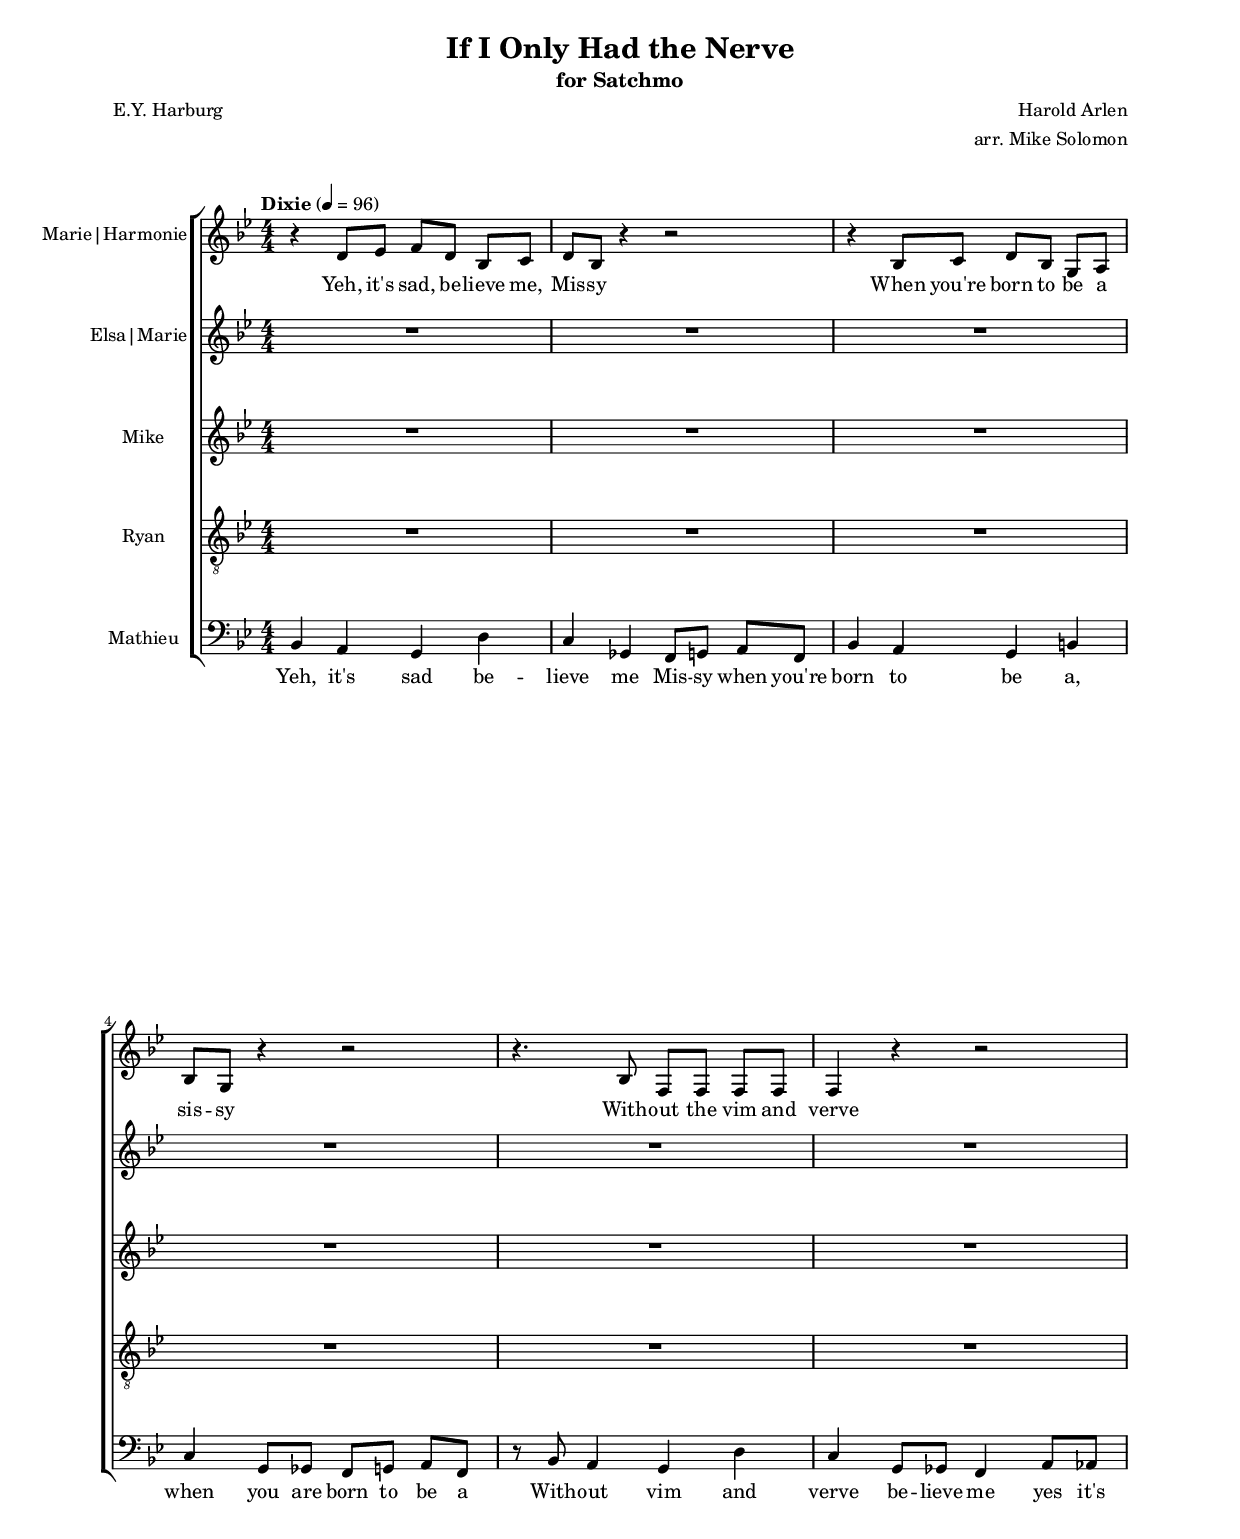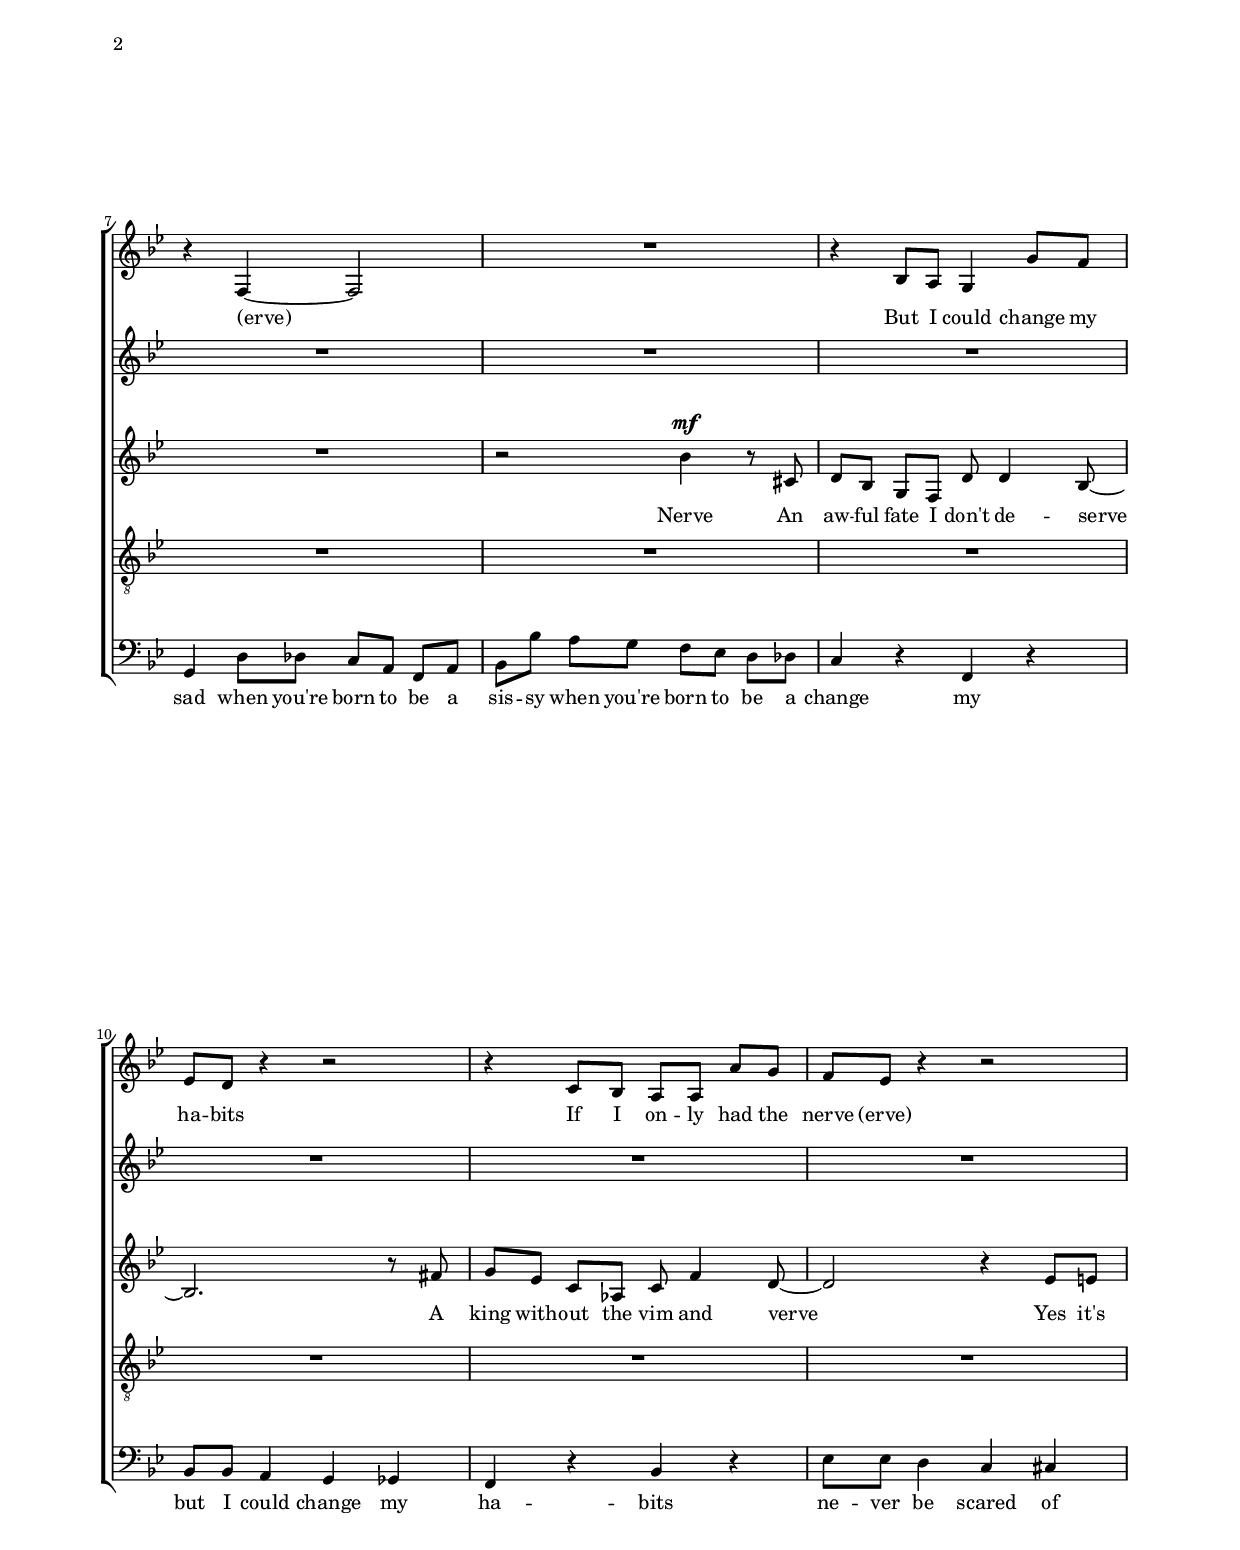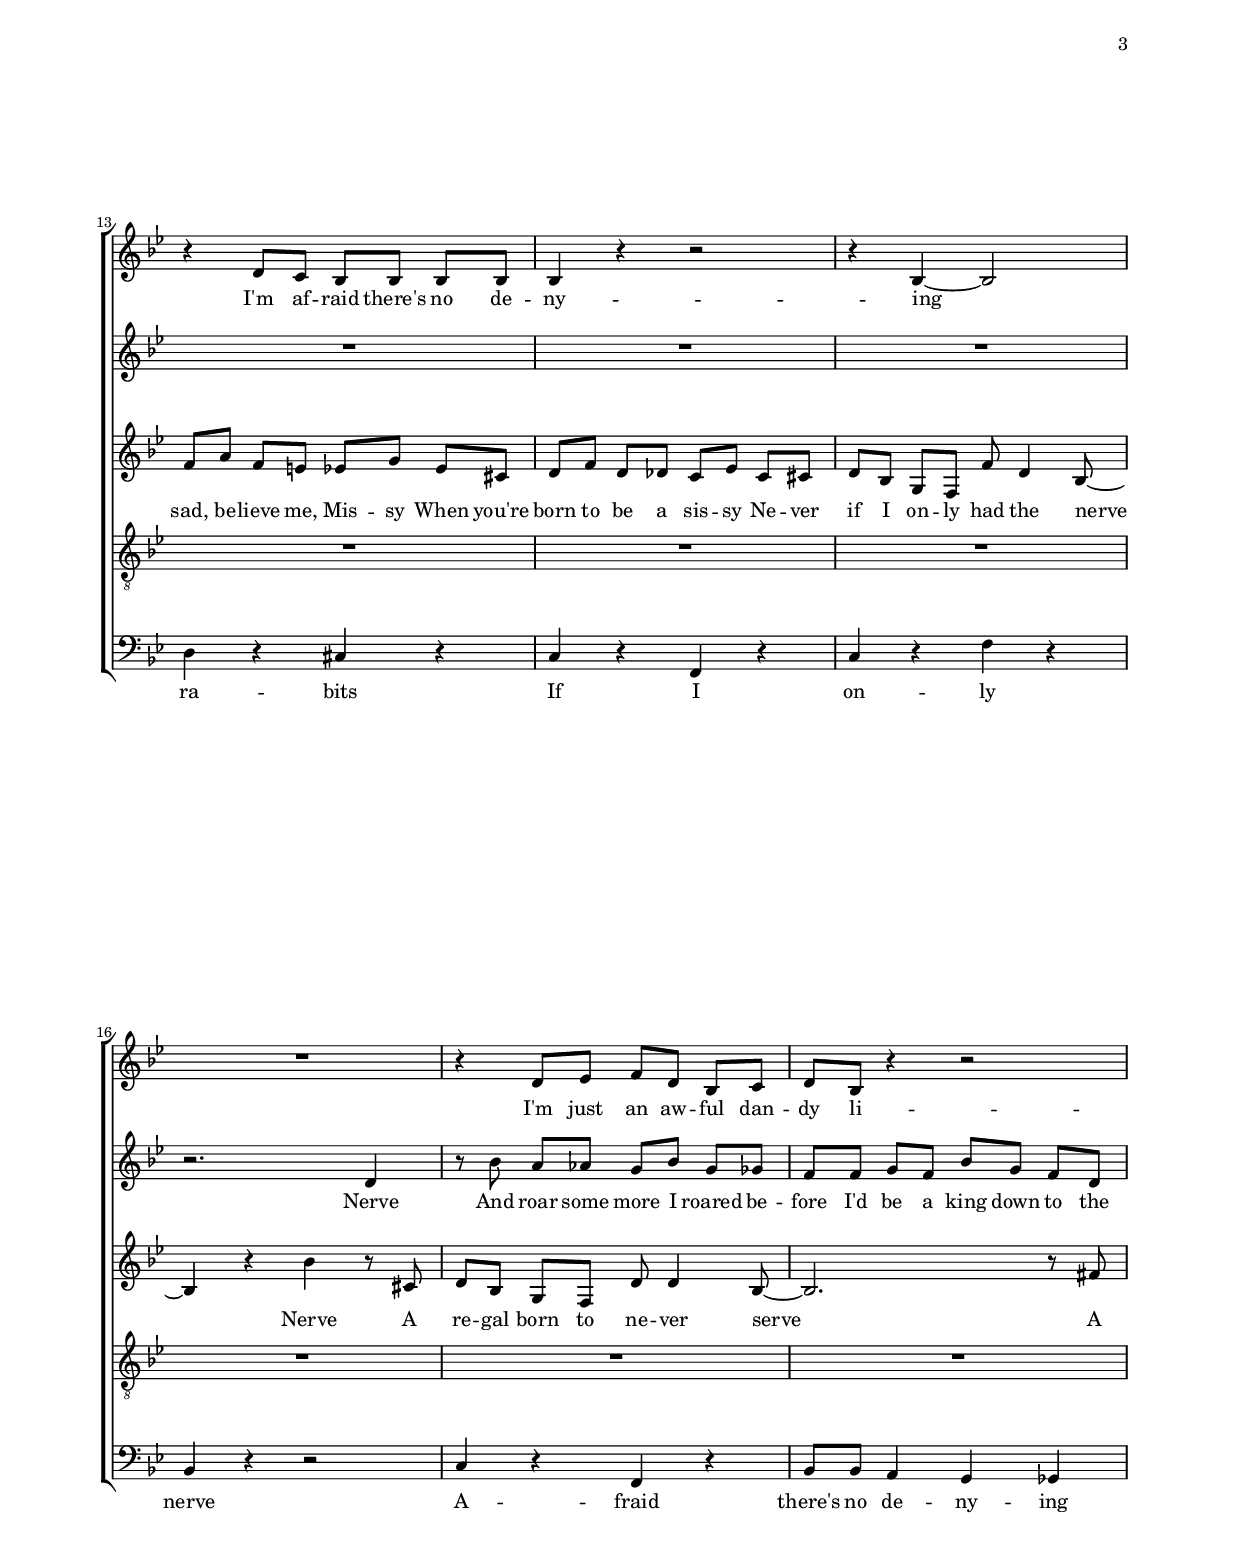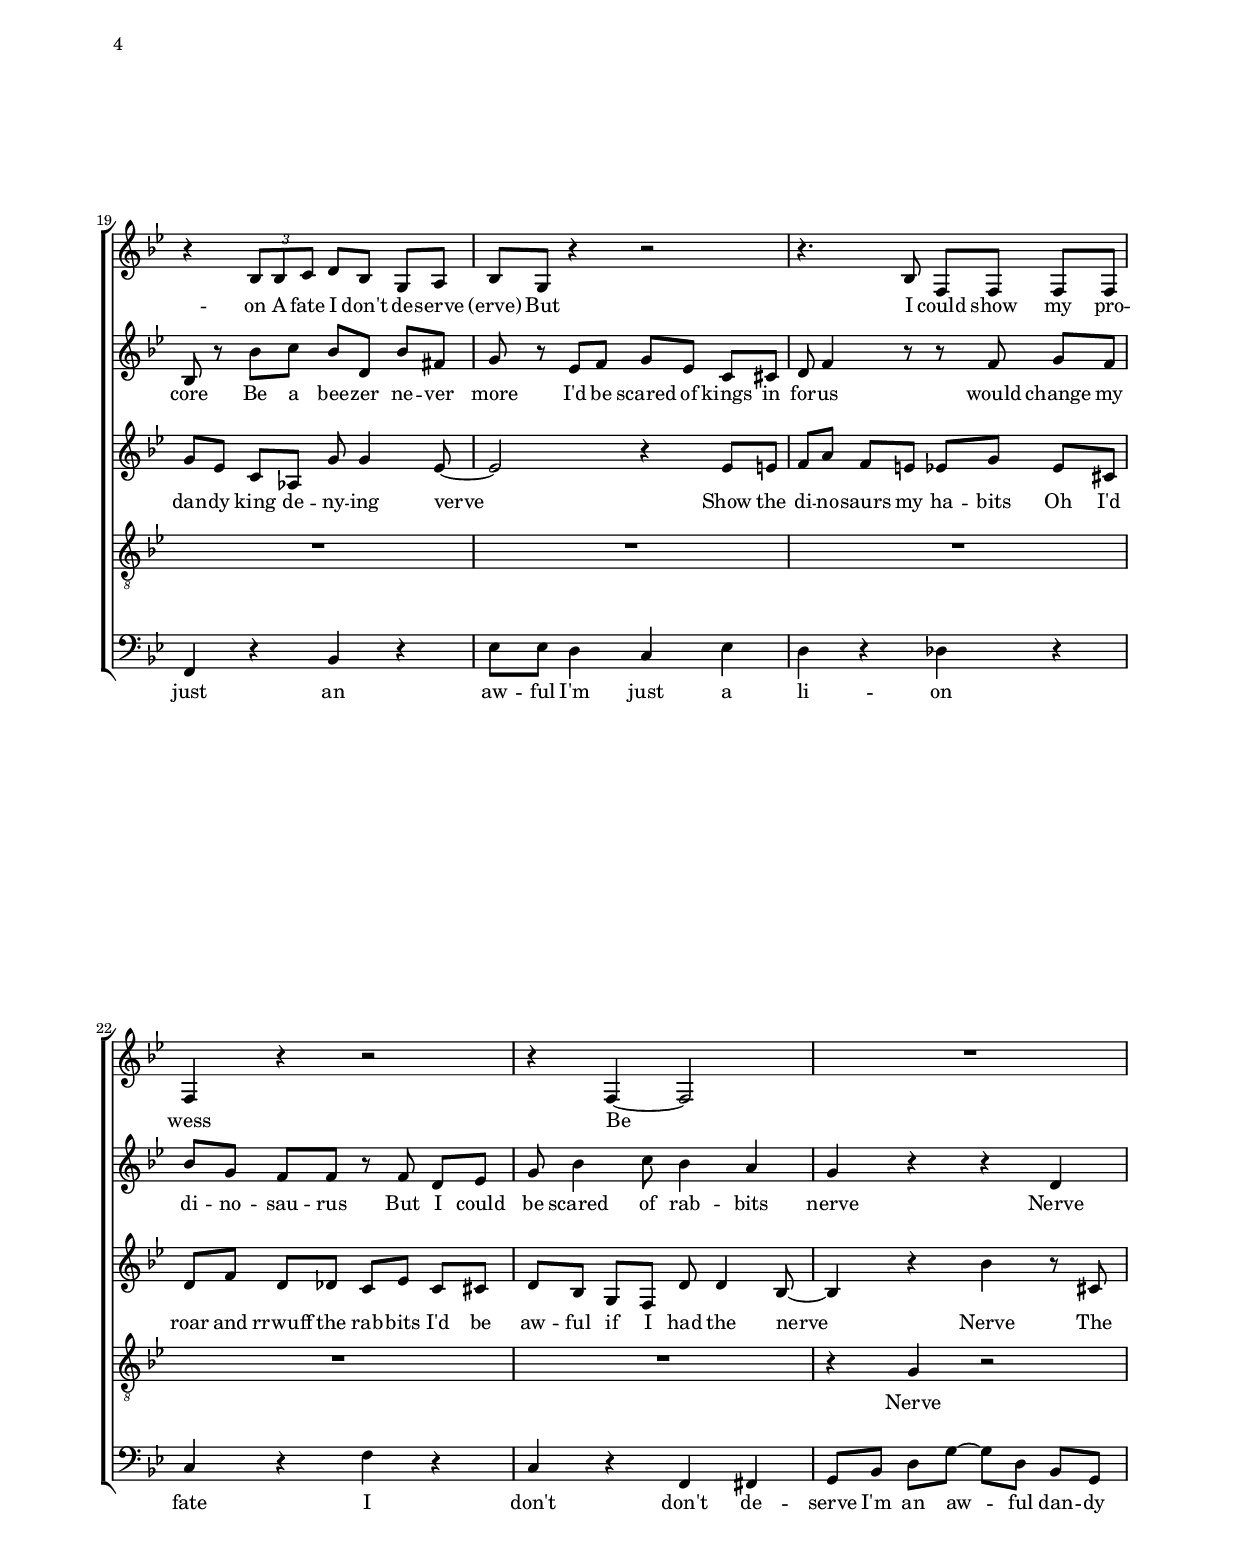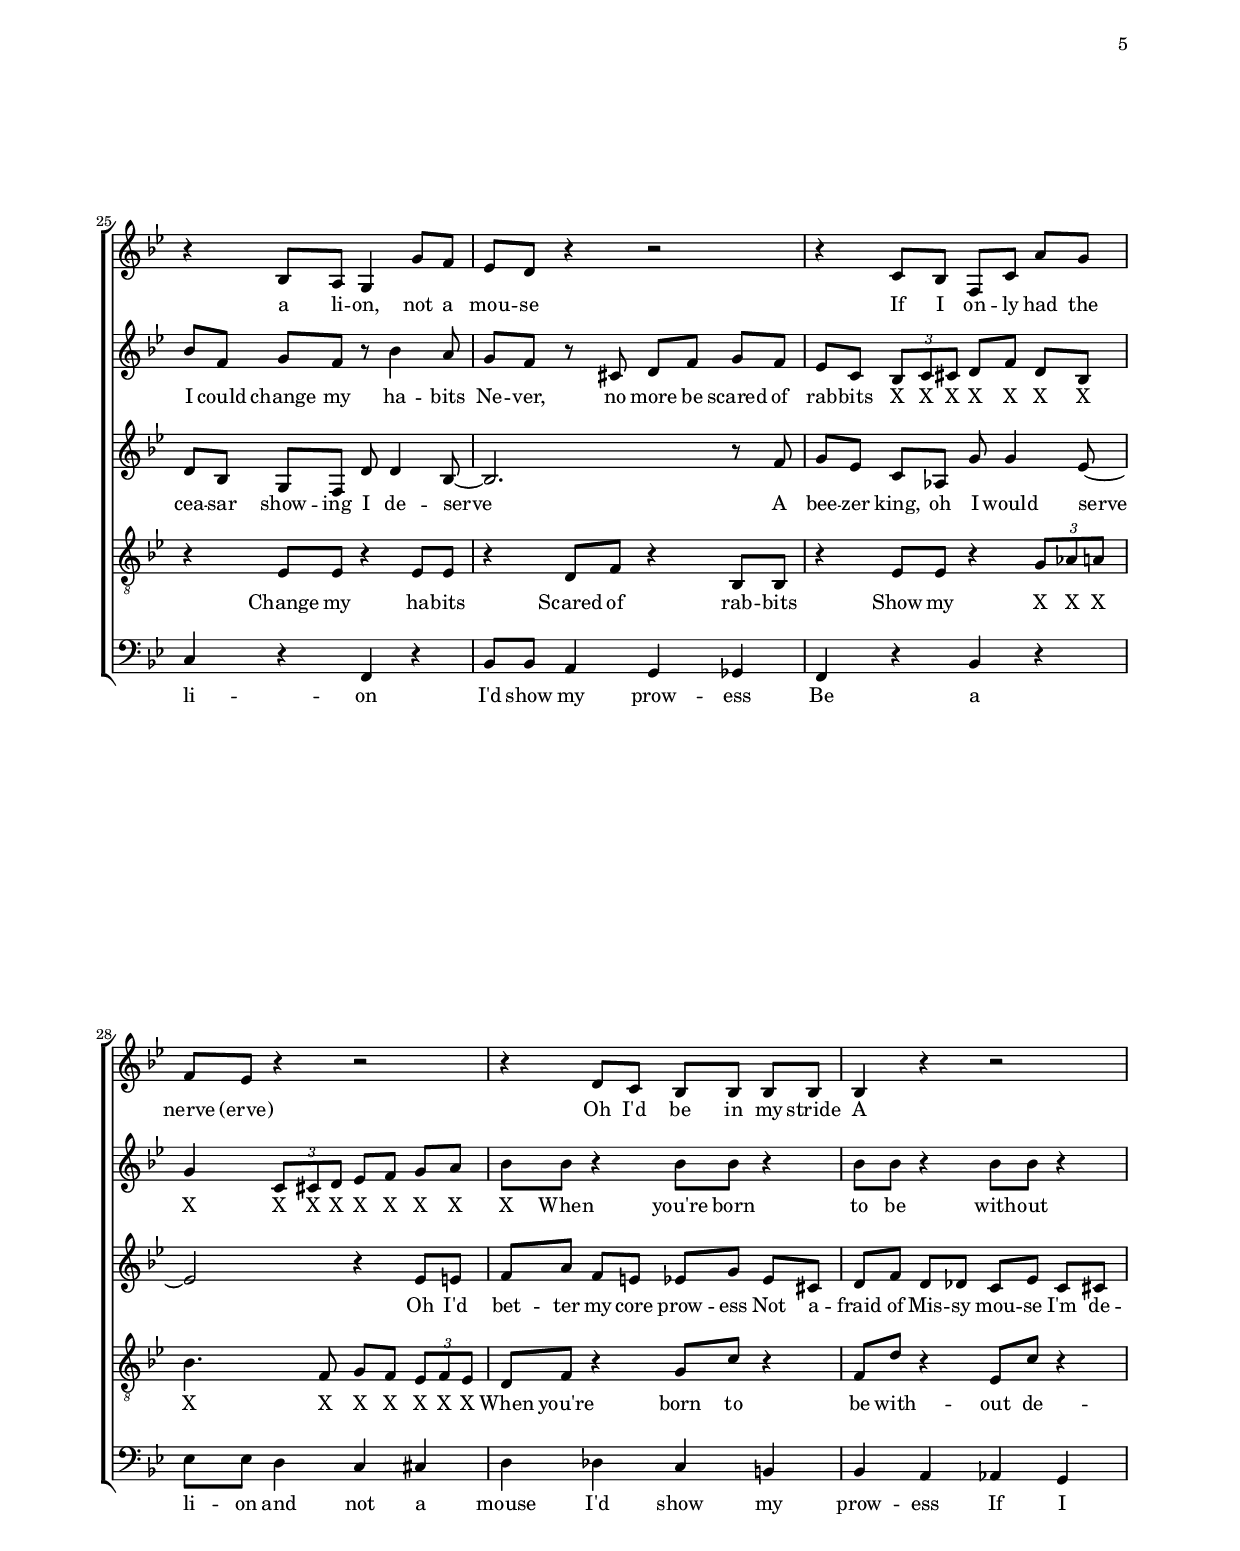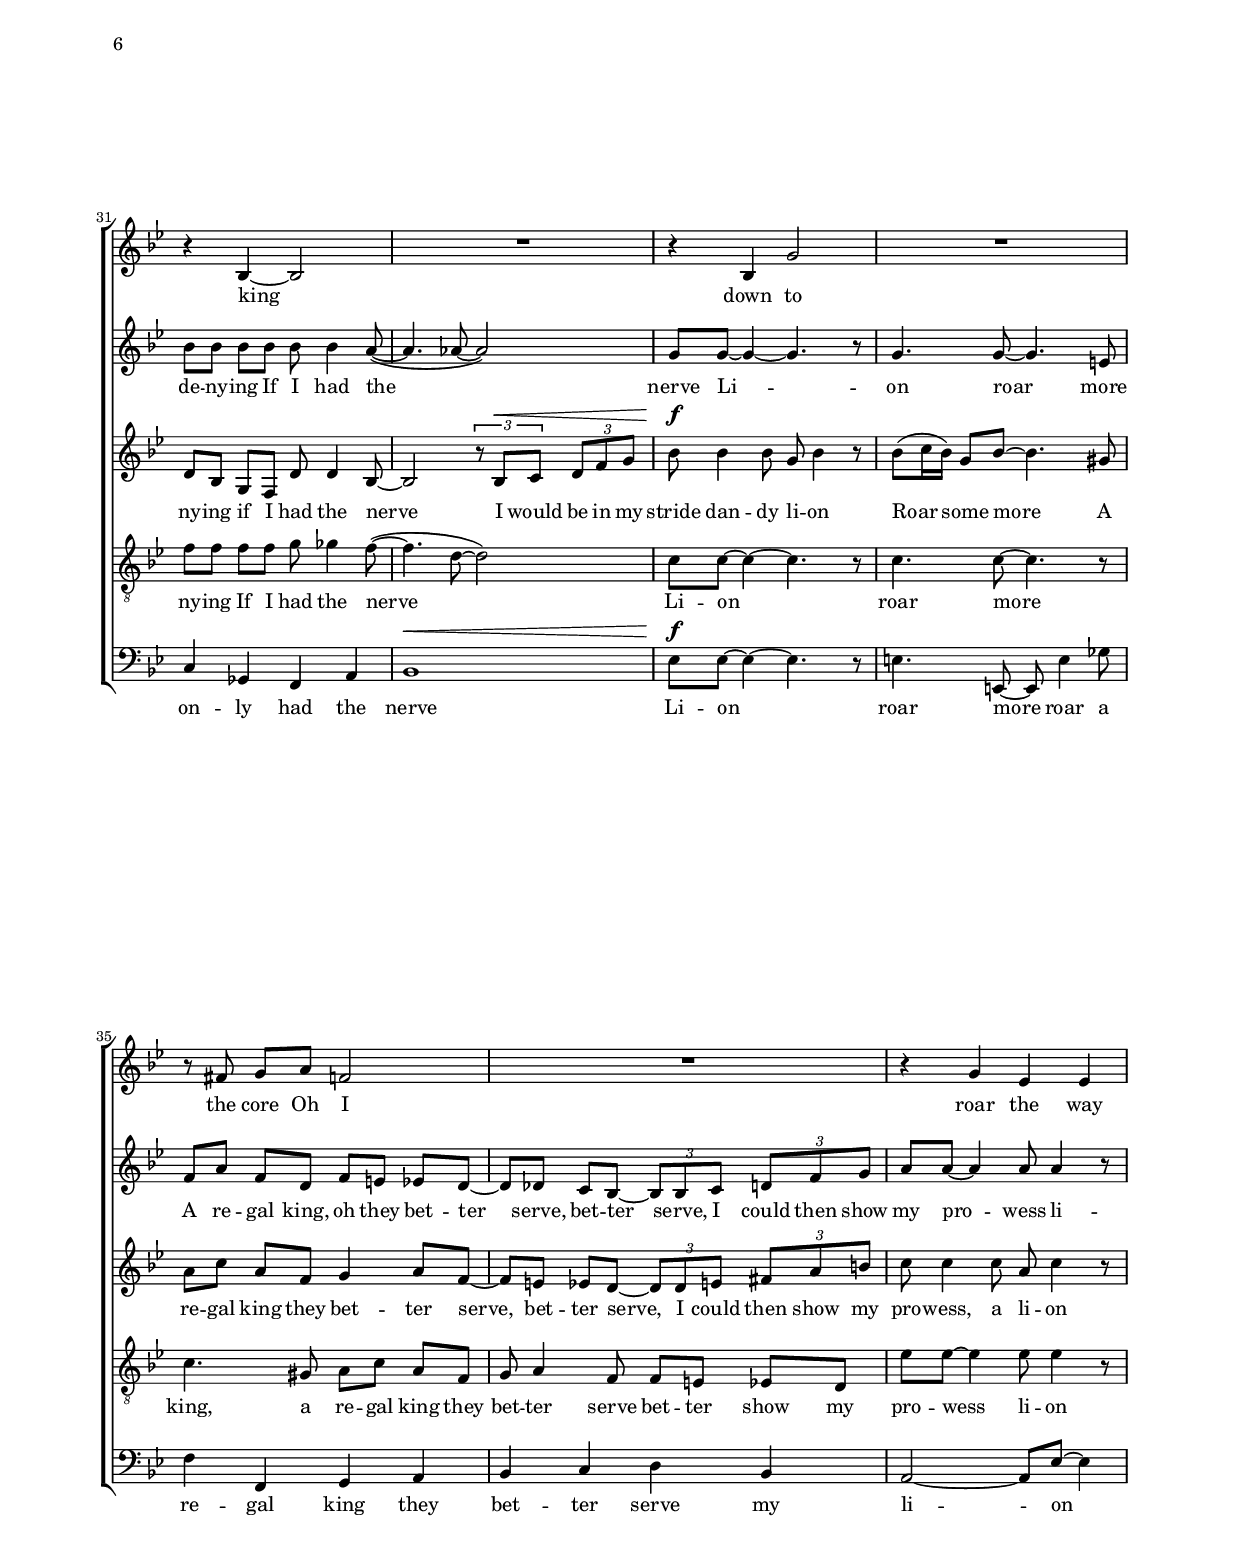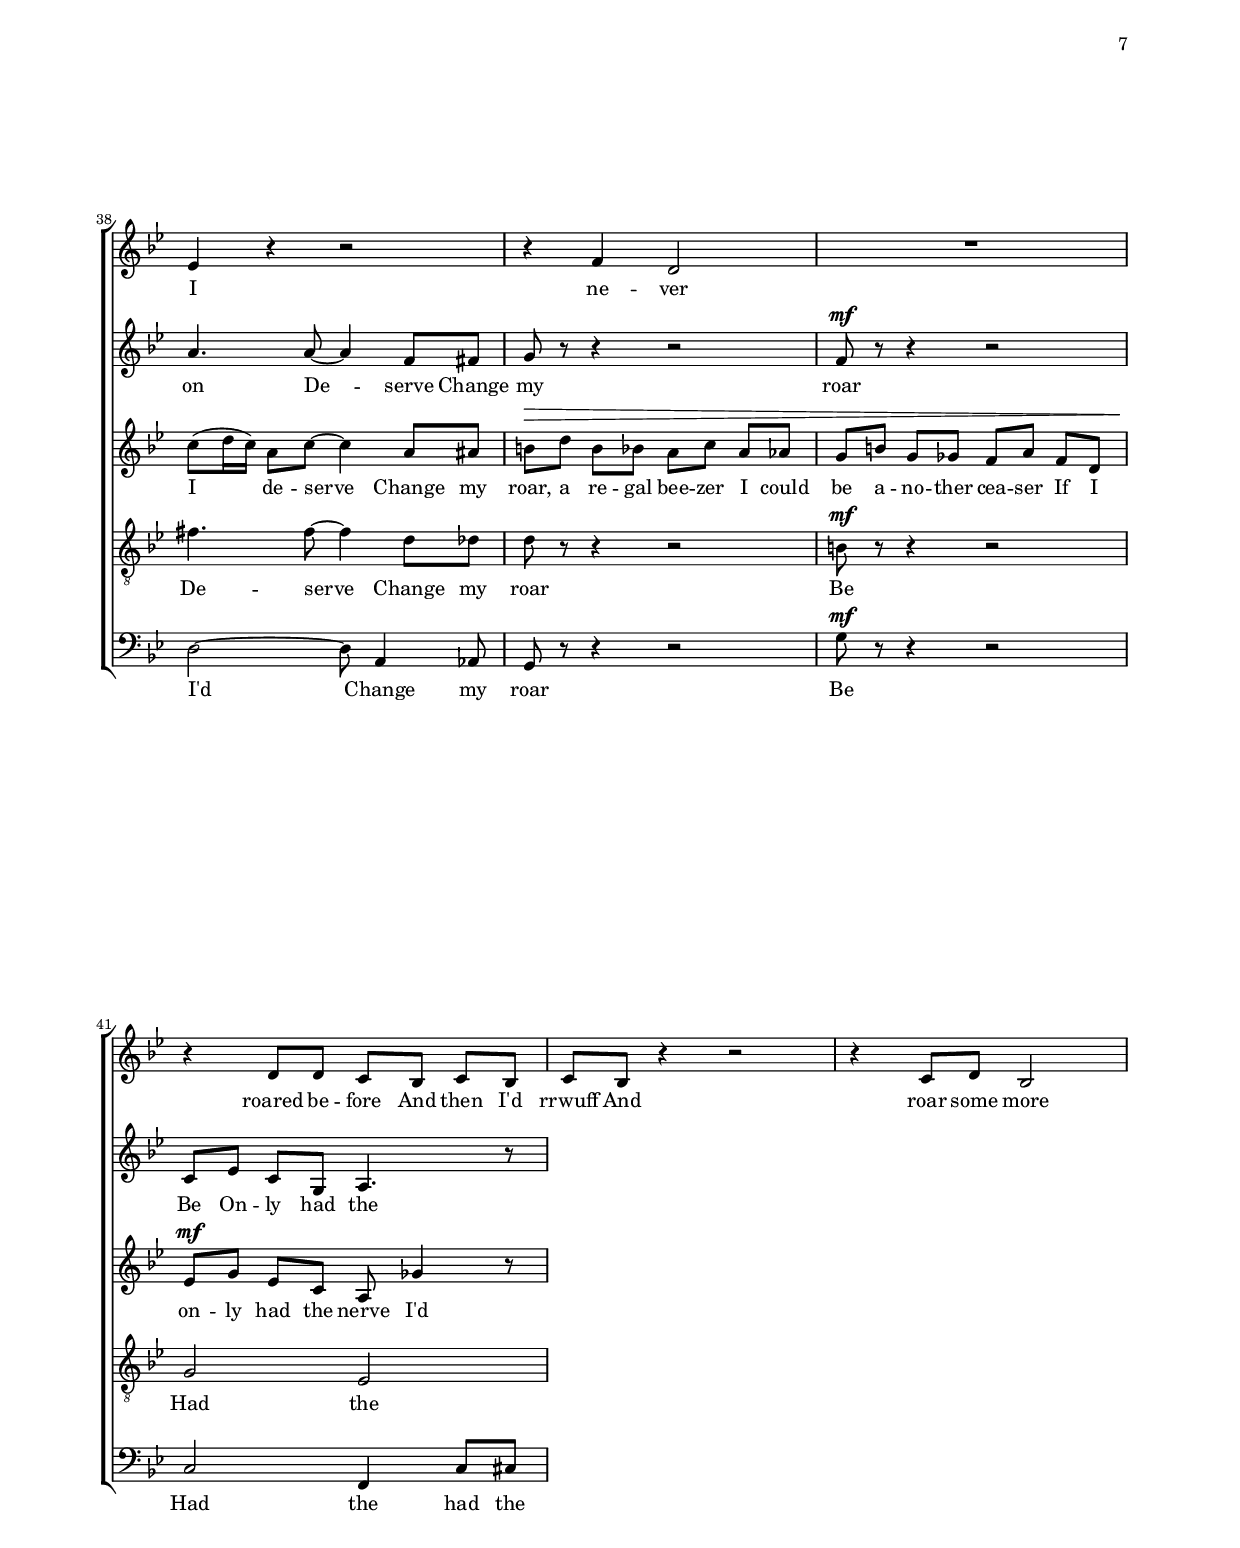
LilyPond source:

\version "2.19.0"
\include "defs-devel.ly"

marD = \markup \null
elsD = \markup \null
mikD = \markup \null
rynZ = \markup \null
desD = \markup \null

#(set-global-staff-size 15.87)
autoBeamInstruction = \autoBeamOn

solo = \markup \italic "solo"
psolo = \markup \italic "(solo)"
skat = \markup \italic "sit skat"
shoot = \markup \italic "SYT"

\header {
  title = "If I Only Had the Nerve"
  subtitle = "for Satchmo"
  %title = "Somewhere Over the Rainbow"
  composer = "Harold Arlen"
  poet = "E.Y. Harburg"
  arranger = "arr. Mike Solomon"
  %arranger = "arr. (anon)"
}
\paper {
  #(define fonts
    (set-global-fonts
    #:music "lilyjazz"
    #:brace "lilyjazz"
    #:roman "LilyJAZZText"
    #:sans "LilyJAZZChord"
    #:factor (/ staff-height pt 20)
  ))
  ragged-right = ##f
  left-margin = 0.75\in
  right-margin = 0.75\in
  top-margin = 0.5\in
  bottom-margin = 0.6\in
  ragged-last-bottom = ##f
  max-systems-per-page = #2
  %oddHeaderMarkup = "FIRST FULL DRAFT 20.10.14 4:44"
  %evenHeaderMarkup = "FIRST FULL DRAFT 20.10.14 4:44"
}


#(ly:set-option 'point-and-click #f)

#(set-global-staff-size 15.87)

railroad =  {
  \once \override BreathingSign.text = \markup \musicglyph #"scripts.caesura.straight"
  \breathe
}
myred = \once \override NoteHead #'color = #red

php = \once \override Hairpin.stencil = #(parenthesize-callback ly:hairpin::print)

\paper {
  footnote-separator-markup = \markup { \column { " "\override #`(span-factor . 1/5) { \draw-hline } }}
  footnote-padding = 1\mm
  top-system-spacing = #'((basic-distance . 1) (minimum-distance . 0) (padding . 1) (stretchability . 40))
  bottom-system-spacing = #'((basic-distance . 1) (minimum-distance . 0) (padding . 1) (stretchability . 50))
  ragged-right = ##f
}

prefatoryMatter = {
  \key bes \major
  \autoBeamInstruction
  \time 4/4
}

scorePrefatoryMatter = {
  \prefatoryMatter
  %\partial 8
}

midiPrefatoryMatter = {
  \prefatoryMatter
  %r2 r4 r8
}

theme = \relative c {
  cis8-\tag #'first \mf |
  d8 bes8 g8 f8 d'8 d4 bes8 ~ |
  bes2. r8 fis'8 |
  g8 ees c aes g' g4 ees8 ~ |
  ees2 r4 ees8 e8 |
  f8-\tag #'second \< a f e ees g ees cis |
  d f d des c ees c cis |
  d bes g f d' d4 bes8 |
  \tag #'first { bes4 }
  \tag #'second { bes2 }
}

marks = {
  \tempo "Dixie" 4=96
}

beamComm = {
  \set Timing.beamExceptions = #'()
  \set Timing.baseMoment = #(ly:make-moment 1/4)
  \set Timing.beatStructure = #'(1 1 1 1)
}

sopranoHocket = \relative c' {
    r8 ees8 d  bes'8  bes8 r8 r4 |
    r4 r8 a8 r2 |
    r4 r8 des,8 c8 r8  r8 bes'8 |
    r8  bes8 a8 r8 r8 des8 r8 c8 |
    r4 r8 a8 r  g8 r fis'8 |
    r4 g,8 r8  f' r8 r g,8 |
    r b,8 r4  bes'8 r8 a r8 |
     g' r8 r gis,8 a  bes8 c cis8 |
    d bes8 g f8 d' d4 bes8 ~ |
    bes4
  }

sopranoSmooth = \relative c' {
}

soprano = \relative c' {
  r4 d8 ees f d bes c |
  d bes r4 r2 |
  r4 bes8 c d bes g a |
  bes g r4 r2 |
  r4. bes8 f f f f |
  f4 r r2 |
  r4 f ~ f2 |
  R1 |
  r4 bes8 a g4 g'8 f |
  ees d r4 r2 |
  r4 c8 bes a a a'g |
  f ees r4 r2 |
  r4 d8 c bes bes bes bes |
  bes4 r4 r2 |
  r4 bes4 ~ bes2 |
  R1 |
  r4 d8 ees f d bes c |
  d bes r4 r2 |
  r4 \times 2/3 { bes8 bes c } d bes g a |
  bes g r4 r2 |
  r4. bes8 f f f f |
  f4 r r2 |
  r4 f ~ f2 |
  R1 |
  r4 bes8 a g4 g'8 f |
  ees d r4 r2 |
  r4 c8 bes f c' a'8 g |
  f ees r4 r2 |
  r4 d8 c bes bes bes bes |
  bes4 r4 r2 |
  r4 bes4 ~ bes2 |
  R1 |
  r4 bes g'2 |
  R1 |
  r8 fis g a f2 |
  R1 |
  r4 g ees ees |
  ees r4 r2 |
  r4 f d2 |
  R1 |
  r4 d8 d c bes c bes |
  c bes r4 r2 |
  r4 c8 d bes2 |
}

sopranoWords = \lyricmode {
Yeh, it's sad, be -- lieve me, Mis -- sy
When you're born to be a sis -- sy
With -- out the vim and verve
(erve)

But I could change my ha -- bits
%Ne -- ver more be scared of rab -- bits
If I on -- ly had the nerve
(erve)

I'm af -- raid there's no de -- ny -- ing
I'm just an aw -- ful dan -- dy li -- on
A fate I don't de -- serve
(erve)

But I could show my pro -- wess
Be a li -- on, not a mou -- se
If I on -- ly had the nerve
(erve)

Oh I'd be in my stride
A king down to the core
Oh I roar the way I ne -- ver roared be -- fore
And then I'd rrwuff
And roar some more

I would show the di -- no -- sau -- rus
Who's king a -- round the fo -- rus
A king they's bet -- ter serve

And with my re -- gal bee -- zer
I could be a -- no -- ther cea -- ser
If I on -- ly had the nerve

I'd be brave as a bliz -- zard
I'd be gen -- tle as a li -- zard
I'd be cle -- ver as a giz -- zard
If the Wi -- zard is a Wi -- zard who will serve?

Then I'm sure to get a brain
A heart, a home, the nerve
}

globalGC = {
  \repeat unfold 3 { s4.\< s8\! }
  \tag #'hiGC { s4.\< s8\! s1\< }
  \tag #'loGC { s2\< s1 }
  s1
  s1\f
}

mezzoSmooth = \relative c' {
}

mezzoHocket = \relative c'' {
  r4 r8 cis8 d8 r8 r8 c8 |
   bes8 ees,8  d8  ees8 r2 |
  r8 c'8 bes8 r8 r8 e,8 r4 |
  r8 fis8 g8 r8 r8  bes8 r8 ges8 |
  g8 r8 r8 ees8 r8 d8 r8 cis'8 |
  r8 g,8 r4 c'8 r8 r8 d,8 |
  ees8 e8 f8 r8 g8 ees8  g8 r8 |
  a8  f8 g8  d8 fis8 g8  a8 fis8 |
   a8
}

mezzo = \relative c' {
  R1*15 |
  r2. d4 |
  r8 bes'8 a aes g bes g ges |
  f f g f   bes g f d |
  bes r8 bes' c bes d, bes' fis |
  g r ees f g ees c cis |
  d f4 r8 r8 f g f |
  bes8 g f f r8 f d ees |
  g8 bes4 c8 bes4 a |
  g r4 r d |
  bes'8 f g f r8 bes4 a8 |
  g f r cis d f g f |
  ees c \times 2/3 { bes c cis } d f d bes |
  g'4 \times 2/3 { c,8 cis d } ees f g a
  bes8 bes r4 bes8 bes r4 |
  bes8 bes r4 bes8 bes r4 |
  bes8 bes bes bes bes bes4 a8 ~ ( |
  a4. aes8 ~ aes2 ) |
  g8 g8 ~ g4 ~ g4. r8 |
  g4. g8 ~ g4. e8 |
  f8 a8 f d8 f e8  ees d8 ~ |
   d8 des8  c bes8 ~  \times 2/3 { bes bes c } \times 2/3 { d f g } |
   a8 a8 ~  a4  a8 a4 r8 |
  a4. a8 ~ a4 f8 fis |
  g8 r8 r4 r2 |
  f8\mf r8 r4 r2 |
  c8 ees8 c g8 a4. r8 |
}

mezzoWords = \lyricmode {
  Nerve
  And roar some more
  I roared be -- fore
  I'd be a king down to the core
  Be a bee -- zer ne -- ver more
  I'd be scared of kings in for -- us
  would change my di -- no -- sau -- rus
  But I could be scared of rab -- bits nerve

  Nerve
  I could change my ha -- bits
  Ne -- ver, no more be scared of rab -- bits
  %With -- out the verve
  X X X X X X X X X
  X X X X X X X
  %Ne -- ver more be scared
  When you're born to be with -- out de -- ny -- ing If I had the nerve 

  Li -- on
  roar more
  A re -- gal king, oh they bet -- ter serve, bet -- ter serve,
  I could then show my pro -- wess li -- on
  De -- serve
  Change my roar
  Be
  On -- ly had the nerve
}

altoSmooth = \relative c' {
}

altoHocket = \relative c' {
}

alto = \relative c'' {
  R1*7 |
  r2 bes4^\mf r8 cis,8 |
  d8 bes8 g8 f8 d'8 d4 bes8 ~ |
  bes2. r8 fis'8 |
  g8 ees c aes c f4 d8 ~ |
  d2 r4 ees8 e8 |
  f8 a f e ees g ees cis |
  d f d des c ees c cis |
  d bes g f f' d4 bes8 ~ |
  bes4 r bes' r8 cis,8 |
  d8 bes8 g8 f8 d'8 d4 bes8 ~ |
  bes2. r8 fis'8 |
  g8 ees c aes g' g4 ees8 ~ |
  ees2 r4 ees8 e8 |
  f8 a f e ees g ees cis |
  d f d des c ees c cis |
  d bes g f d' d4 bes8 ~ |
  bes4 r bes'4 r8 cis,8 |
  d8 bes8 g8 f8 d'8 d4 bes8 ~ |
  bes2. r8 f'8 |
  g8 ees c aes g' g4 ees8 ~ |
  ees2 r4 ees8 e8 |
  f8 a f e ees g ees cis |
  d f d des c ees c cis |
  d bes g f d' d4 bes8 ~ |
  bes2 \times 2/3 { r8 bes^\< c } \times 2/3 { d f g } |
  bes\f bes4 bes8 g8 bes4 r8 |
  bes8 ( c16 bes ) g8 bes8 ~ bes4. gis8 |
  a8 c8 a  f g4 a8 f8 ~ |
  f e8 ees d8 ~ \times 2/3 { d d e } \times 2/3 { fis a b } |
  c8 c4 c8  a8 c4 r8 |
  c8 ( d16 c ) a8 c8 ~ c4 a8 ais |
  b\> d8 b bes8 a c8 a aes8 |
  g b8 g ges8 f a8 f d8 |
  ees\mf g8 ees c8 a ges'4 r8 |  
}

altoWords = \lyricmode {
  Nerve
  An aw -- ful fate I don't de -- serve
  A king with -- out the vim and verve
  Yes it's sad, be -- lieve me, Mis -- sy
  When you're born to be a sis -- sy
  Ne -- ver if I on -- ly had the nerve

  Nerve
  A re -- gal born to ne -- ver serve
  A dan -- dy king de -- ny -- ing verve
  Show the di -- no -- saurs my ha -- bits
  Oh I'd roar and rrwuff the rab -- bits
  I'd be aw -- ful if I had the nerve

  Nerve
  The cea -- sar show -- ing I de -- serve
  A bee -- zer king, oh I would serve
  Oh I'd bet -- ter my core prow -- ess
  Not a -- fraid of Mis -- sy mou -- se
  I'm de -- ny -- ing if I had the nerve

  I would be in my stride dan -- dy li -- on
  Roar some more
  A re -- gal king they bet -- ter serve, bet -- ter serve,
  I could then show my pro -- wess, a li -- on
  I de -- serve
  Change my roar, a re -- gal bee -- zer
  I could be a -- no -- ther cea -- ser
  If I on -- ly had the nerve I'd
}

tenorSmooth = \relative c' {
}

tenorHocket = \relative c {
}

tenor = \relative c' {
  \clef "treble_8"
  R1*23 |
  r4 g r2 |
  r4 ees8 ees r4 ees8 ees |
  r4 d8 f r4 bes,8 bes |
  r4 ees8 ees r4 \times 2/3 { g8 aes a } |
  bes4. f8 g f \times 2/3 { ees f ees } |
  d8 f r4 g8 c r4 |
  f,8 d'8 r4 ees,8 c' r4 |
  f8 f f f g8 ges4 f8 ~ ( |
  f4. d8 ~ d2 ) |
  c8 c8 ~ c4 ~ c4. r8 |
  c4. c8 ~ c4. r8 |
  c4. gis8 a8 c8 a f8 |
  g8 a4 f8 f8 e8 ees d8 |
  ees' ees8 ~ ees4 ees8 ees4 r8 |
  fis4. fis8 ~ fis4 d8 des |
  d8 r8 r4 r2 |
  b8\mf r8 r4 r2 |
  g2 ees2 |
}

tenorWords = \lyricmode {
  Nerve
  Change my ha -- bits
  Scared of rab -- bits
  Show my %pro -- wess
  %Li -- on mou -- se
  X X X
  X X X X  X X X
  When you're born to be with -- out de -- ny -- ing If I had the nerve
  Li -- on
  roar more
  king, a re -- gal king they bet -- ter serve
  bet -- ter show my pro -- wess li -- on
  De -- serve Change my
  roar
  Be
  Had the
}

bassSmooth = \relative c {
  d8 d fis,4 g gis |
  a8 d d aes g d' d, eis |
  fis d' fis,4 g gis |
  a8 d4 b8 a g fis e |
  fis8 d' fis,4 g gis |
  a8 c4 bes8 a g fis e |
  fis d' fis,4 g gis |
  a8 a fis b a g fis e |
}

bassHocket = \relative c {
   d8 r8 r4 r2 |
  g,8 r8 r4 r4  f8 r8 |
  e8 r8 r4 r4 c'8 r8 |
  f8 r8 r4  d8 r8 a8 r8 |
  r8 ges'8 f8 r8 fis,8 r8 cis'8 r8 |
  r8  f8 r8 a,8 r4 r8  f'8 |
  r4 r8 fis8 r4 r8 ees8 |
  d8 aes'8 a,8 ais8 dis8 e8 fis,8 d'8 |
  g,8
}

bass = \relative c {
  \clef "bass"
  bes4 a g d' |
  c4 ges f8 g a f |
  bes4 a g b |
  c4 g8 ges f g a f |
  r bes8 a4 g d' |
  c g8 ges f4 a8 aes |
  g4 d'8 des c a f8 a |
  bes8 bes' a g f ees d des |
  c4 r f, r |
  bes8 bes a4 g ges |
  f4 r bes r |
  ees8 ees d4 c cis |
  d r cis r |
  c r f, r |
  c' r f r |
  bes, r r2 |
  c4 r f, r |
  bes8 bes a4 g ges |
  f4 r bes r |
  ees8 ees d4 c ees |
  d r des r |
  c r f r |
  c r f, fis |
  g8 bes d g ~ g d bes g |
  c4 r f, r |
  bes8 bes a4 g ges |
  f r bes r |
  ees8 ees d4 c cis |
  d des c b bes a aes g |
  c ges f a |
  bes1^\< |
  ees8^\f ees8 ~ ees4 ~ ees4. r8 |
  e4. e,8 ~ e e'4 ges8 |
  f4 f, g a |
  bes c d bes |
  a2 ~ a8 ees'8 ~ ees4 |
  d2 ~ d8 a4 aes8 |
  g8 r8 r4 r2 |
  g'8\mf r8 r4 r2 |
  c,2 f,4 c'8 cis8 |
}

bassWords = \lyricmode {
  Yeh, it's sad be -- lieve me Mis -- sy when you're
  born to be a, when you are born to be a
  With -- out vim and verve
  be -- lieve me yes it's sad
  when you're born to be a sis -- sy
  when you're born to be a
  change my
  but I could change my
  ha -- bits
  ne -- ver be scared of ra -- bits
  If I on -- ly nerve
  A -- fraid there's no de -- ny -- ing
  just an aw -- ful I'm just a
  li -- on fate I don't don't de -- serve
  I'm an aw -- ful dan -- dy
  li -- on
  I'd show my prow -- ess
  Be a
  li -- on and not a
  mouse I'd show my prow -- ess
  If I on -- ly had the nerve
  Li -- on
  roar more roar a
  re -- gal king they bet -- ter serve my
  li -- on
  I'd Change my roar
  Be
  Had the had the
}

\score {
  \new ChoirStaff <<
    \new Staff \with { instrumentName = #"Marie|Harmonie" %shortInstrumentName = #"M."
} <<
      \new Voice = "soprano" { << { \numericTimeSignature
	\scorePrefatoryMatter
        \soprano
      } {
	\scorePrefatoryMatter
        \marks
      } >> }
      \new Lyrics \lyricsto "soprano" {
        \sopranoWords
      }
    >>
    \new Staff \with { instrumentName = #"Elsa|Marie" %shortInstrumentName = #"E."
} <<
      \new Voice = "mezzo" { \numericTimeSignature
	\scorePrefatoryMatter
        \mezzo
      }
      \new Lyrics \lyricsto "mezzo" {
        \mezzoWords
      }
    >>
    \new Staff \with { instrumentName = #"Mike" %shortInstrumentName = #"Mk."
} <<
      \new Voice = "alto" { \numericTimeSignature
	\scorePrefatoryMatter
        \alto
      }
      \new Lyrics \lyricsto "alto" {
        \altoWords
      }
    >>
    \new Staff \with { instrumentName = #"Ryan" %shortInstrumentName = #"R."
} <<
      \new Voice = "tenor" { \numericTimeSignature
	\scorePrefatoryMatter
        \tenor
      }
      \new Lyrics \lyricsto "tenor" {
        \tenorWords
      }
    >>
    \new Staff \with { instrumentName = #"Mathieu" %shortInstrumentName = #"P." %\markup { \concat { E \super u . } }
} <<
      \new Voice = "bass" { \numericTimeSignature
	\scorePrefatoryMatter
        \bass
      }
      \new Lyrics \lyricsto "bass" {
        \bassWords
      }
    >>
%{
%}
  >>
  \layout {
    \context {
      \Voice
      \override TextScript #'layer = #6
      \override NoteHead #'layer = #7
      \override Glissando #'breakable = ##t
      \override TupletNumber #'breakable = ##t
      \override TupletBracket #'breakable = ##t
      \override DynamicLineSpanner.direction = #UP
      \remove "Forbid_line_break_engraver"
      \beamComm
    }
    \context {
      \Staff
      %\consists "Metronome_mark_engraver"
      \override TimeSignature #'style = #'numbered
      \override StaffSymbol #'layer = #4
      \override TimeSignature #'layer = #3
      \override TimeSignature #'whiteout = ##t
    }
    \context {
      \Lyrics
      %\override LyricText #'whiteout = ##t
      \override LyricText #'layer = #6
    }
    \context {
      \Score
      %\remove "Metronome_mark_engraver"
      \override NonMusicalPaperColumn #'allow-loose-spacing = ##f
    }
  }
}

%{
\score {
  \new PianoStaff <<
    \new Staff  {
      \new Voice = "soprano" { << { \numericTimeSignature
	\scorePrefatoryMatter
        \soprano
      } \\ { \mezzo } \\ { \alto } {
	\scorePrefatoryMatter
        \marks
      } >> }
    }
    \new Staff  {
      \new Voice = "soprano" { << { \numericTimeSignature
	\scorePrefatoryMatter
        \tenor
      } \\ \\ { \bass } {
	\scorePrefatoryMatter
        \marks
      } >> }
    }
  >>
  \layout {
    \context {
      \Voice
      \override TextScript #'layer = #6
      \override NoteHead #'layer = #7
      \override Glissando #'breakable = ##t
      \override TupletNumber #'breakable = ##t
      \override TupletBracket #'breakable = ##t
      \remove "Forbid_line_break_engraver"
    }
    \context {
      \Staff
      %\consists "Metronome_mark_engraver"
      \override TimeSignature #'style = #'numbered
      \override StaffSymbol #'layer = #4
      \override TimeSignature #'layer = #3
      \override TimeSignature #'whiteout = ##t
    }
    \context {
      \Lyrics
      %\override LyricText #'whiteout = ##t
      \override LyricText #'layer = #6
    }
    \context {
      \Score
      %\remove "Metronome_mark_engraver"
      \override NonMusicalPaperColumn #'allow-loose-spacing = ##f
    }
  }
}
%}

%%% MIDI

\score {
  \new ChoirStaff <<
    \new Staff \with { instrumentName = #"Marie" %shortInstrumentName = #"M."
} <<
      \new Voice = "soprano" { << { \numericTimeSignature
	\midiPrefatoryMatter
        \soprano
      } {
   \repeat unfold 200 \unfoldSwing #96

      } {
	\midiPrefatoryMatter
        \marks
      } >> }
      \new Lyrics \lyricsto "soprano" {
        \sopranoWords
      }
    >>
    \new Staff \with { instrumentName = #"Elsa" %shortInstrumentName = #"E."
} <<
      \new Voice = "mezzo" { \numericTimeSignature
	\midiPrefatoryMatter
        \mezzo
      }
      \new Lyrics \lyricsto "mezzo" {
        \mezzoWords
      }
    >>
    \new Staff \with { instrumentName = #"Mike" %shortInstrumentName = #"Mk."
} <<
      \new Voice = "alto" { \numericTimeSignature
	\midiPrefatoryMatter
        \alto
      }
      \new Lyrics \lyricsto "alto" {
        \altoWords
      }
    >>
    \new Staff \with { instrumentName = #"Ryan" %shortInstrumentName = #"R."
} <<
      \new Voice = "tenor" { \numericTimeSignature
	\midiPrefatoryMatter
        \tenor
      }
      \new Lyrics \lyricsto "tenor" {
        \tenorWords
      }
    >>
    \new Staff \with { instrumentName = #"Eudes" %shortInstrumentName = #"P." %\markup { \concat { E \super u . } }
} <<
      \new Voice = "bass" { \numericTimeSignature
	\midiPrefatoryMatter
        \bass
      }
      \new Lyrics \lyricsto "bass" {
        \bassWords
      }
    >>
  >>
  \midi {}
}
